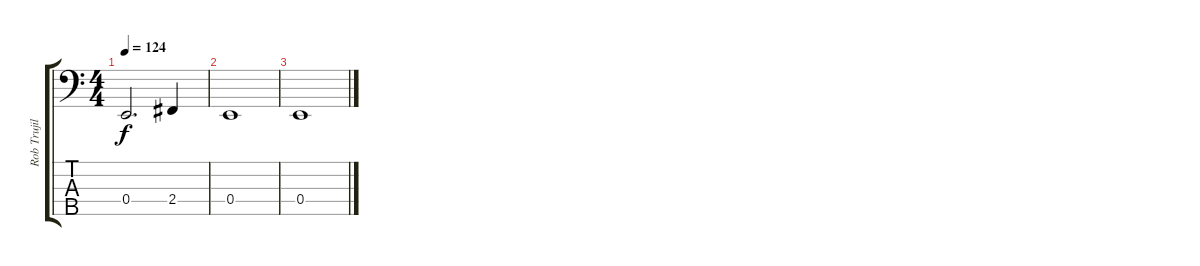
\track ("Rob Trujilo" "Rob Trujil") {instrument electricbassfinger}
\staff {score tabs}
\tuning (G2 D2 A1 E1 B0) {hide}
\ts (4 4)
\tempo 124
\clef f4
\ks c
0.4.2{d dy f} 2.4.4 |
0.4.1 |
0.4.1
